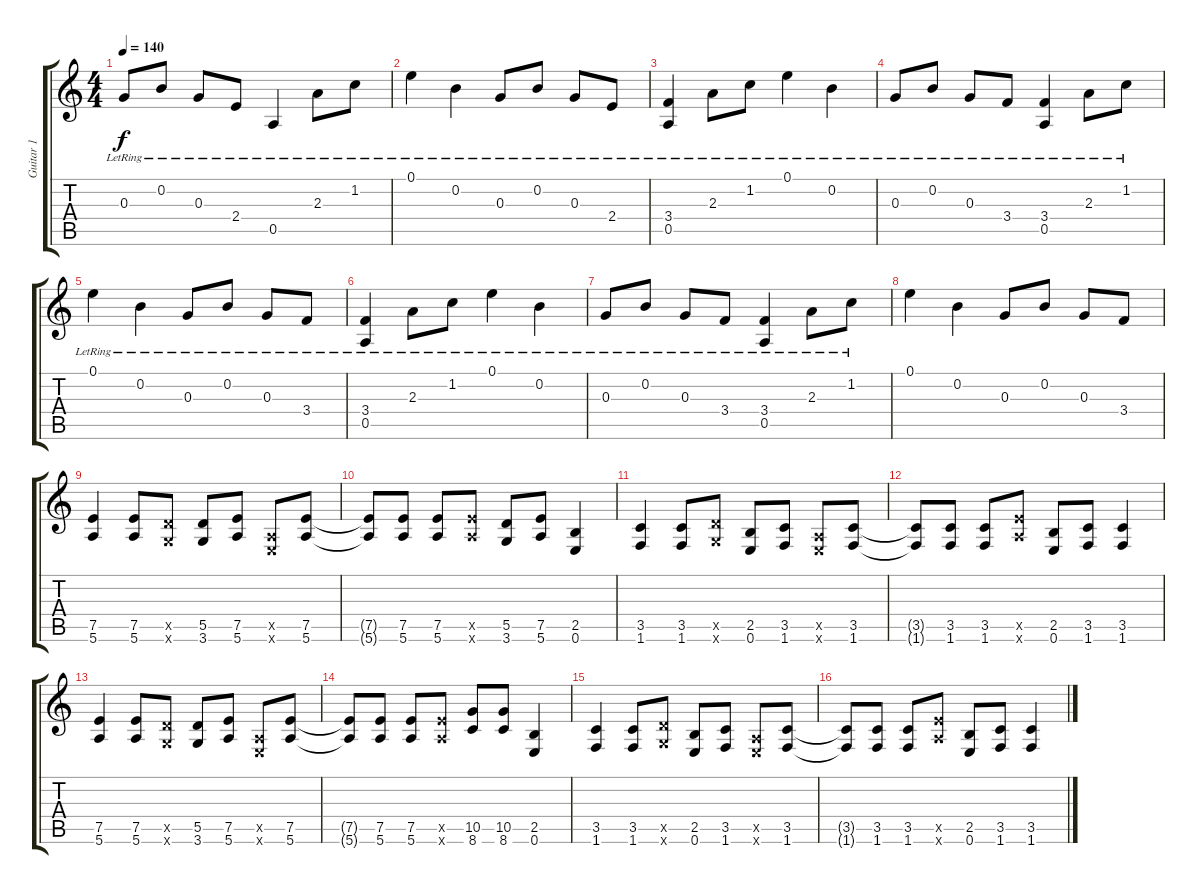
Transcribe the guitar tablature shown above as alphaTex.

\track ("Guitar 1" "Guitar 1") {instrument electricguitarjazz}
\staff {score tabs}
\tuning (E4 B3 G3 D3 A2 E2) {hide}
\ts (4 4)
\tempo 140
\clef g2
\ks c
0.3{lr}.8{dy f} 0.2{lr}.8 0.3{lr}.8 2.4{lr}.8 0.5{lr}.4 2.3{lr}.8 1.2{lr}.8 |
0.1{lr}.4 0.2{lr}.4 0.3{lr}.8 0.2{lr}.8 0.3{lr}.8 2.4{lr}.8 |
(3.4{lr} 0.5{lr}).4 2.3{lr}.8 1.2{lr}.8 0.1{lr}.4 0.2{lr}.4 |
0.3{lr}.8 0.2{lr}.8 0.3{lr}.8 3.4{lr}.8 (3.4{lr} 0.5{lr}).4 2.3{lr}.8 1.2{lr}.8 |
0.1{lr}.4 0.2{lr}.4 0.3{lr}.8 0.2{lr}.8 0.3{lr}.8 3.4{lr}.8 |
(3.4{lr} 0.5{lr}).4 2.3{lr}.8 1.2{lr}.8 0.1{lr}.4 0.2{lr}.4 |
0.3{lr}.8 0.2{lr}.8 0.3{lr}.8 3.4{lr}.8 (3.4{lr} 0.5{lr}).4 2.3{lr}.8 1.2{lr}.8 |
0.1.4 0.2.4 0.3.8 0.2.8 0.3.8 3.4.8 |
(7.5 5.6).4{instrument distortionguitar} (7.5 5.6).8 (5.5{x} 3.6{x}).8 (5.5 3.6).8 (7.5 5.6).8 (0.5{x} 0.6{x}).8 (7.5 5.6).8 |
(7.5{t} 5.6{t}).8 (7.5 5.6).8 (7.5 5.6).8 (7.5{x} 5.6{x}).8 (5.5 3.6).8 (7.5 5.6).8 (2.5 0.6).4 |
(3.5 1.6).4 (3.5 1.6).8 (5.5{x} 3.6{x}).8 (2.5 0.6).8 (3.5 1.6).8 (0.5{x} 0.6{x}).8 (3.5 1.6).8 |
(3.5{t} 1.6{t}).8 (3.5 1.6).8 (3.5 1.6).8 (7.5{x} 5.6{x}).8 (2.5 0.6).8 (3.5 1.6).8 (3.5 1.6).4 |
(7.5 5.6).4 (7.5 5.6).8 (5.5{x} 3.6{x}).8 (5.5 3.6).8 (7.5 5.6).8 (0.5{x} 0.6{x}).8 (7.5 5.6).8 |
(7.5{t} 5.6{t}).8 (7.5 5.6).8 (7.5 5.6).8 (7.5{x} 5.6{x}).8 (10.5 8.6).8 (10.5 8.6).8 (2.5 0.6).4 |
(3.5 1.6).4 (3.5 1.6).8 (5.5{x} 3.6{x}).8 (2.5 0.6).8 (3.5 1.6).8 (0.5{x} 0.6{x}).8 (3.5 1.6).8 |
(3.5{t} 1.6{t}).8 (3.5 1.6).8 (3.5 1.6).8 (7.5{x} 5.6{x}).8 (2.5 0.6).8 (3.5 1.6).8 (3.5 1.6).4
